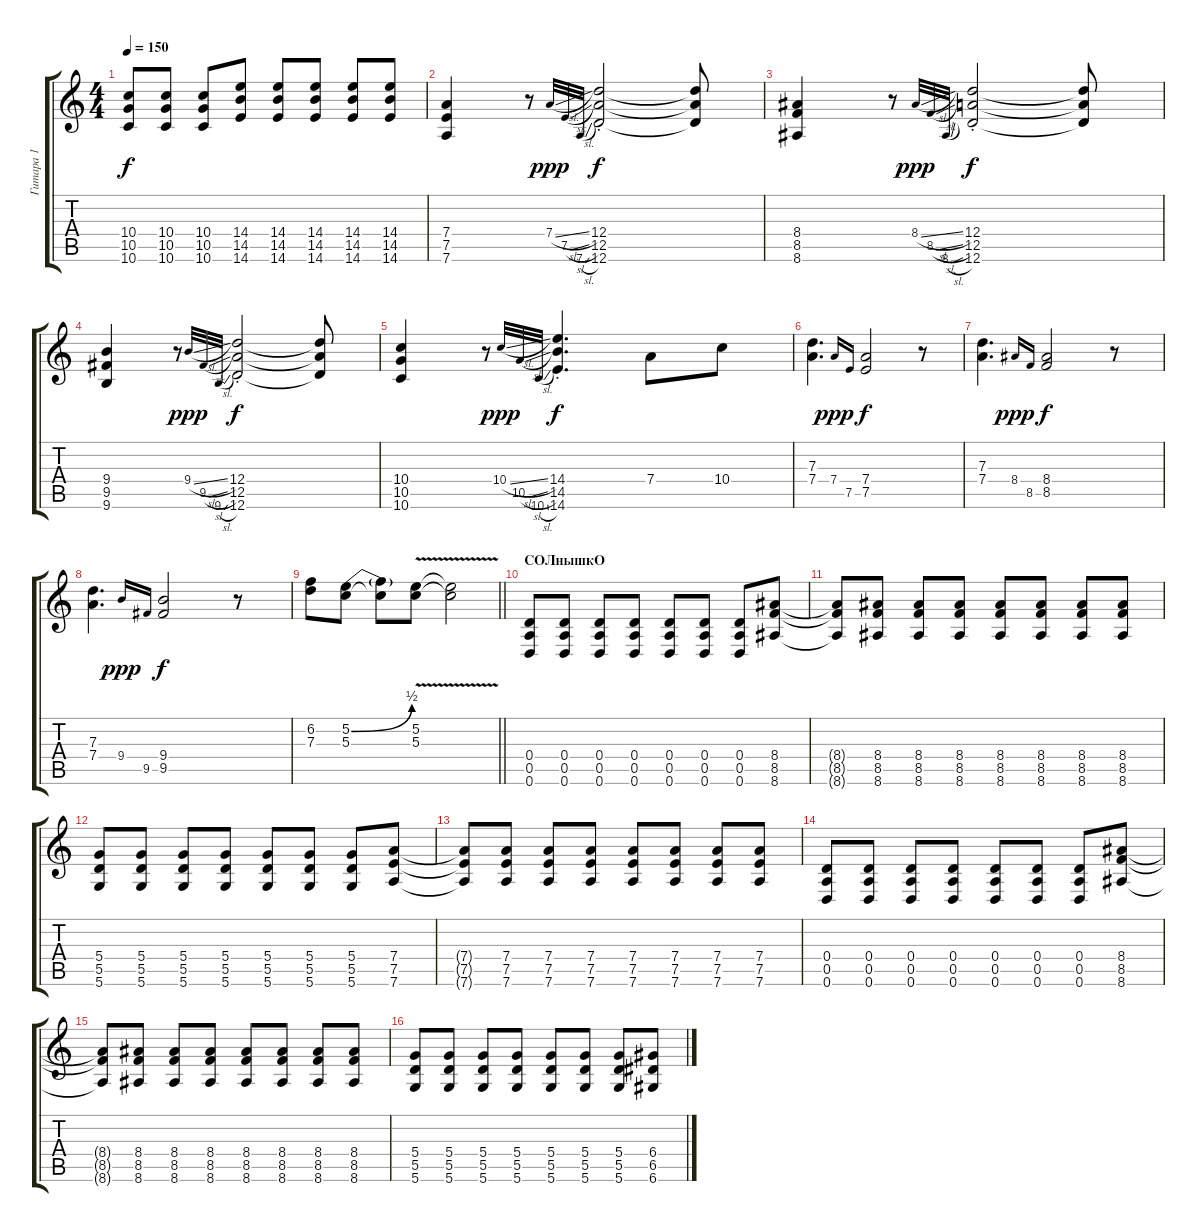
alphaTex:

\track ("Гитара 1" "Гитара 1") {instrument overdrivenguitar}
\staff {score tabs}
\tuning (E4 B3 G3 D3 A2 D2) {hide}
\ts (4 4)
\tempo 150
\clef g2
\ks c
(10.4 10.5 10.6).8{dy f} (10.4 10.5 10.6).8 (10.4 10.5 10.6).8 (14.4 14.5 14.6).8 (14.4 14.5 14.6).8 (14.4 14.5 14.6).8 (14.4 14.5 14.6).8 (14.4 14.5 14.6).8 |
(7.4 7.5 7.6).4 r.8 7.4{sl}.32{gr onbeat dy ppp} 7.5{sl}.32{gr onbeat} 7.6{sl}.32{gr onbeat} (12.4{st} 12.5{st} 12.6{st}).2{dy f} (12.4{t} 12.5{t} 12.6{t}).8 |
(8.4 8.5 8.6).4 r.8 8.4{sl}.32{gr onbeat dy ppp} 8.5{sl}.32{gr onbeat} 8.6{sl}.32{gr onbeat} (12.4{st} 12.5{st} 12.6{st}).2{dy f} (12.4{t} 12.5{t} 12.6{t}).8 |
(9.4 9.5 9.6).4 r.8 9.4{sl}.32{gr onbeat dy ppp} 9.5{sl}.32{gr onbeat} 9.6{sl}.32{gr onbeat} (12.4{st} 12.5{st} 12.6{st}).2{dy f} (12.4{t} 12.5{t} 12.6{t}).8 |
(10.4 10.5 10.6).4 r.8 10.4{sl}.32{gr onbeat dy ppp} 10.5{sl}.32{gr onbeat} 10.6{sl}.32{gr onbeat} (14.4{st} 14.5{st} 14.6{st}).4{d dy f} 7.4.8 10.4.8 |
(7.3 7.4).4{d} 7.4.16{gr onbeat dy ppp} 7.5.16{gr onbeat} (7.4 7.5).2{dy f} r.8 |
(7.3 7.4).4{d} 8.4.16{gr onbeat dy ppp} 8.5.16{gr onbeat} (8.4 8.5).2{dy f} r.8 |
(7.3 7.4).4{d} 9.4.16{gr onbeat dy ppp} 9.5.16{gr onbeat} (9.4 9.5).2{dy f} r.8 |
\barLineRight lightlight
(6.2 7.3).8 (5.2{be (bend 0 0 60 2)} 5.3).8 (5.2{t} 5.3{t}).8 (5.2{v} 5.3{v}).8 (5.2{t} 5.3{t}).2 |
\section ("" "СОЛнышкО")
(0.4 0.5 0.6).8 (0.4 0.5 0.6).8 (0.4 0.5 0.6).8 (0.4 0.5 0.6).8 (0.4 0.5 0.6).8 (0.4 0.5 0.6).8 (0.4 0.5 0.6).8 (8.4 8.5 8.6).8 |
(8.4{t} 8.5{t} 8.6{t}).8 (8.4 8.5 8.6).8 (8.4 8.5 8.6).8 (8.4 8.5 8.6).8 (8.4 8.5 8.6).8 (8.4 8.5 8.6).8 (8.4 8.5 8.6).8 (8.4 8.5 8.6).8 |
(5.4 5.5 5.6).8 (5.4 5.5 5.6).8 (5.4 5.5 5.6).8 (5.4 5.5 5.6).8 (5.4 5.5 5.6).8 (5.4 5.5 5.6).8 (5.4 5.5 5.6).8 (7.4 7.5 7.6).8 |
(7.4{t} 7.5{t} 7.6{t}).8 (7.4 7.5 7.6).8 (7.4 7.5 7.6).8 (7.4 7.5 7.6).8 (7.4 7.5 7.6).8 (7.4 7.5 7.6).8 (7.4 7.5 7.6).8 (7.4 7.5 7.6).8 |
(0.4 0.5 0.6).8 (0.4 0.5 0.6).8 (0.4 0.5 0.6).8 (0.4 0.5 0.6).8 (0.4 0.5 0.6).8 (0.4 0.5 0.6).8 (0.4 0.5 0.6).8 (8.4 8.5 8.6).8 |
(8.4{t} 8.5{t} 8.6{t}).8 (8.4 8.5 8.6).8 (8.4 8.5 8.6).8 (8.4 8.5 8.6).8 (8.4 8.5 8.6).8 (8.4 8.5 8.6).8 (8.4 8.5 8.6).8 (8.4 8.5 8.6).8 |
(5.4 5.5 5.6).8 (5.4 5.5 5.6).8 (5.4 5.5 5.6).8 (5.4 5.5 5.6).8 (5.4 5.5 5.6).8 (5.4 5.5 5.6).8 (5.4 5.5 5.6).8 (6.4 6.5 6.6).8
